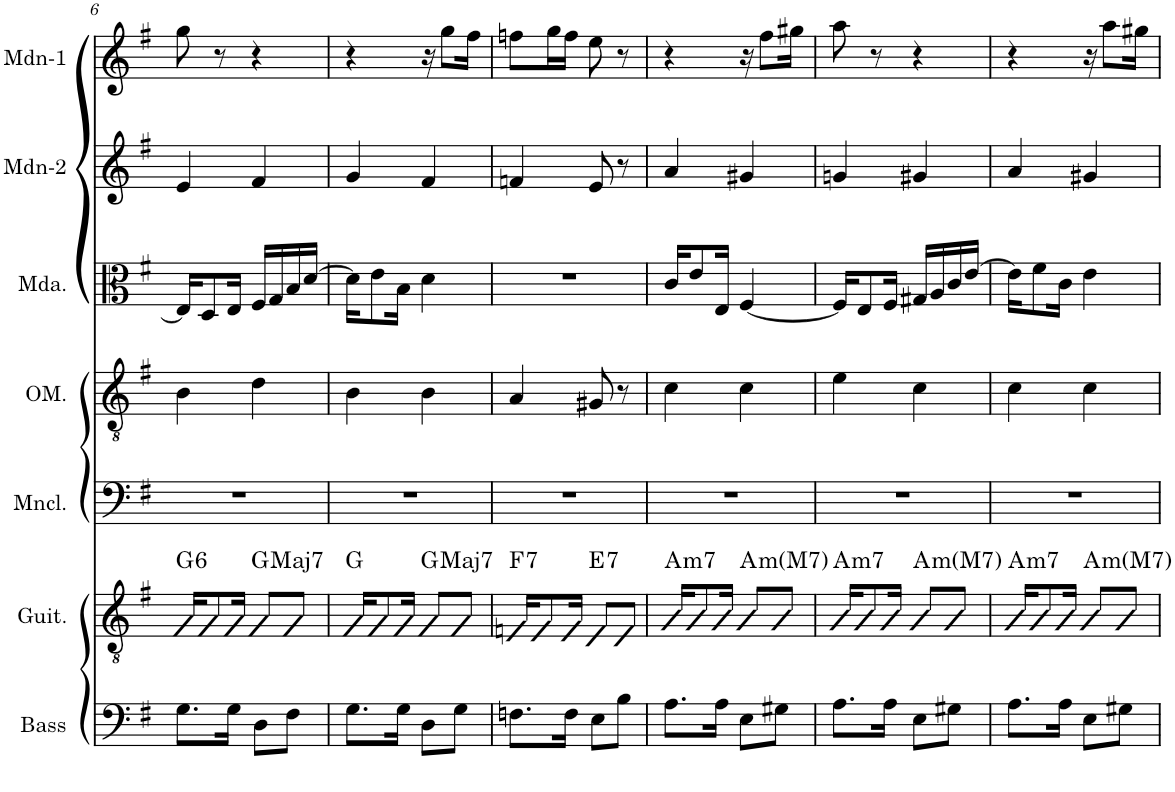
**kern	**kern	**harte	**kern	**kern	**kern	**kern	**kern
*part7	*part6	*part6	*part5	*part4	*part3	*part2	*part1
*staff7	*staff6	*	*staff5	*staff4	*staff3	*staff2	*staff1
*I"Acoustic Bass	*I"Acoustic Guitar	*	*I"Mandocello	*I"Octave Mandolin	*I"Mandola	*I"Mandolin-2	*I"Mandolin-1
*I'Bass	*I'Guit.	*	*I'Mncl.	*I'OM.	*I'Mda.	*I'Mdn-2	*I'Mdn-1
!!LO:PB:g=z
*clefF4	*clefGv2	*	*clefF4	*clefGv2	*clefC3	*clefG2	*clefG2
*Trd7c12	*	*	*	*	*	*	*
*k[f#]	*k[f#]	*	*k[f#]	*k[f#]	*k[f#]	*k[f#]	*k[f#]
*M2/4	*M2/4	*	*M2/4	*M2/4	*M2/4	*M2/4	*M2/4
=6	=6	=6	=6	=6	=6	=6	=6
!	!	!LO:H:kt=6	!	!	!	!	!
8.G\L	16G/KL	G:maj6	2r	4B\	16E/KL]	4e/	8gg\
.	8G/	.	.	.	8D/	.	.
.	.	.	.	.	.	.	8r
16G\Jk	16G/Jk	.	.	.	16E/Jk	.	.
!	!	!LO:H:kt=Maj7	!	!	!	!	!
8D\L	8G/L	G:maj7	.	4d\	16F#/LL	4f#/	4r
.	.	.	.	.	16G/	.	.
8F#\J	8G/J	.	.	.	16B/	.	.
.	.	.	.	.	[16d/JJ	.	.
=7	=7	=7	=7	=7	=7	=7	=7
8.G\L	16G/KL	G:maj	2r	4B\	16d\KL]	4g/	4r
.	8G/	.	.	.	8e\	.	.
16G\Jk	16G/Jk	.	.	.	16B\Jk	.	.
!	!	!LO:H:kt=Maj7	!	!	!	!	!
8D\L	8G/L	G:maj7	.	4B\	4d\	4f#/	16r
.	.	.	.	.	.	.	8gg\L
8G\J	8G/J	.	.	.	.	.	.
.	.	.	.	.	.	.	16ff#\Jk
=8	=8	=8	=8	=8	=8	=8	=8
!	!	!LO:H:kt=7	!	!	!	!	!
8.Fn\L	16Fn/KL	F:7	2r	4A/	2r	4fn/	8ffn\L
.	8F/	.	.	.	.	.	.
.	.	.	.	.	.	.	16gg\L
16F\Jk	16F/Jk	.	.	.	.	.	16ff\JJ
!	!	!LO:H:kt=7	!	!	!	!	!
8E\L	8E/L	E:7	.	8G#X/	.	8e/	8ee\
8B\J	8E/J	.	.	8r	.	8r	8r
=9	=9	=9	=9	=9	=9	=9	=9
!	!	!LO:H:kt=m7	!	!	!	!	!
8.A\L	16A/KL	A:min7	2r	4c\	16c/KL	4a/	4r
.	8A/	.	.	.	8e/	.	.
16A\Jk	16A/Jk	.	.	.	16E/Jk	.	.
!	!	!LO:H:kt=mM7	!	!	!	!	!
8E\L	8A/L	A:minmaj7	.	4c\	[4F#/	4g#X/	16r
.	.	.	.	.	.	.	8ff#\L
8G#X\J	8A/J	.	.	.	.	.	.
.	.	.	.	.	.	.	16gg#X\Jk
=10	=10	=10	=10	=10	=10	=10	=10
!	!	!LO:H:kt=m7	!	!	!	!	!
8.A\L	16A/KL	A:min7	2r	4e\	16F#/KL]	4gn/	8aa\
.	8A/	.	.	.	8E/	.	.
.	.	.	.	.	.	.	8r
16A\Jk	16A/Jk	.	.	.	16F#/Jk	.	.
!	!	!LO:H:kt=mM7	!	!	!	!	!
8E\L	8A/L	A:minmaj7	.	4c\	16G#X/LL	4g#X/	4r
.	.	.	.	.	16A/	.	.
8G#X\J	8A/J	.	.	.	16c/	.	.
.	.	.	.	.	[16e/JJ	.	.
=11	=11	=11	=11	=11	=11	=11	=11
!	!	!LO:H:kt=m7	!	!	!	!	!
8.A\L	16A/KL	A:min7	2r	4c\	16e\KL]	4a/	4r
.	8A/	.	.	.	8f#\	.	.
16A\Jk	16A/Jk	.	.	.	16c\Jk	.	.
!	!	!LO:H:kt=mM7	!	!	!	!	!
8E\L	8A/L	A:minmaj7	.	4c\	4e\	4g#X/	16r
.	.	.	.	.	.	.	8aa\L
8G#X\J	8A/J	.	.	.	.	.	.
.	.	.	.	.	.	.	16gg#X\Jk
=	=	=	=	=	=	=	=
*-	*-	*-	*-	*-	*-	*-	*-
